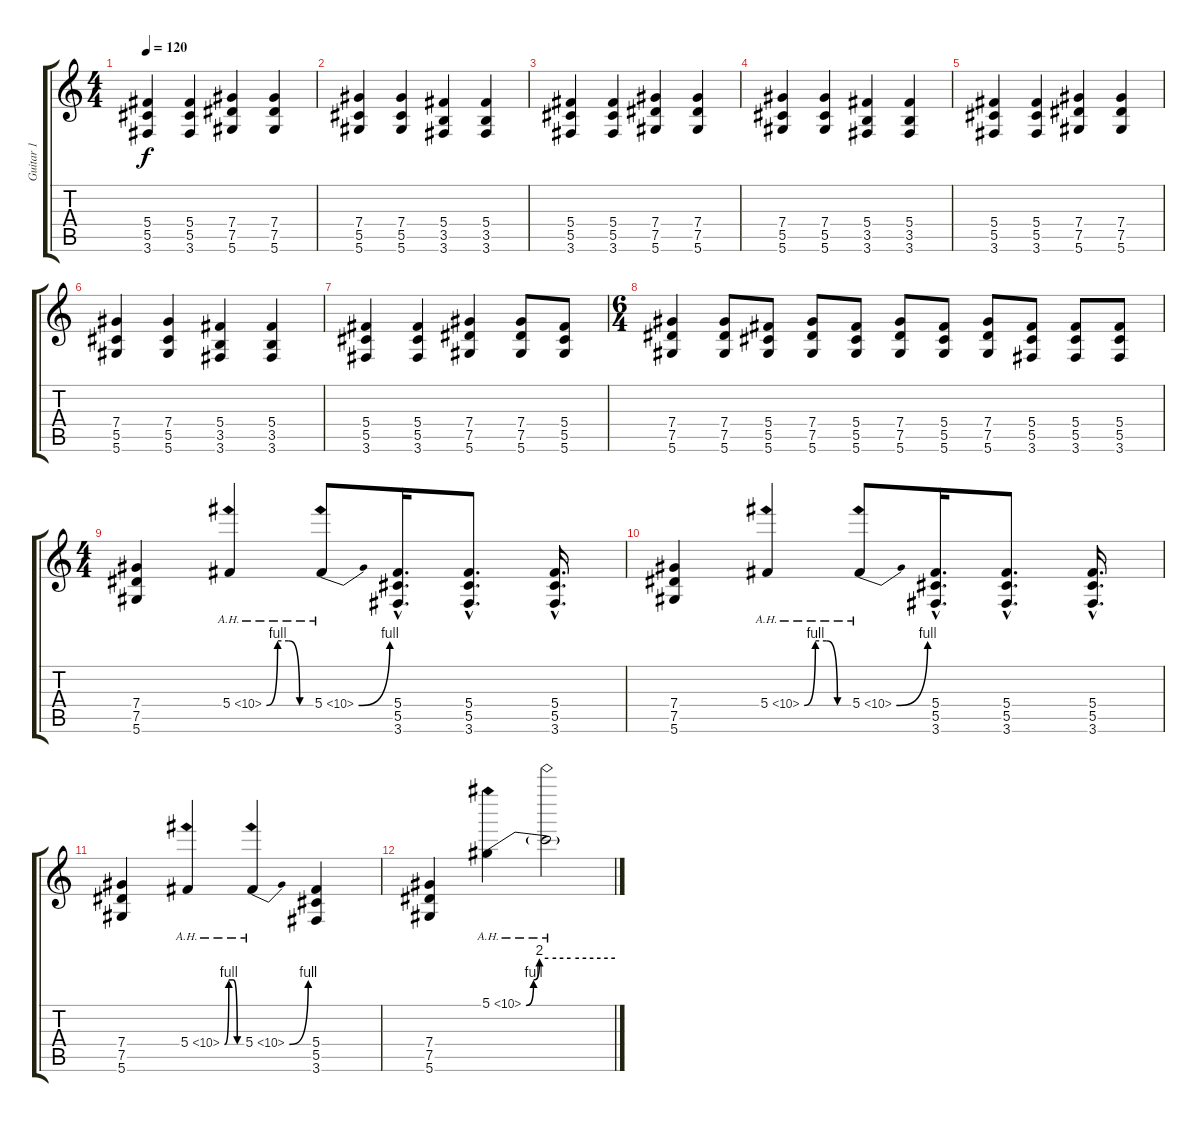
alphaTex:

\track ("Guitar 1" "Guitar 1") {instrument distortionguitar}
\staff {score tabs}
\tuning (Eb4 Bb3 Gb3 Db3 Ab2 Eb2) {hide}
\ts (4 4)
\tempo 120
\clef g2
\ks c
(5.4 5.5 3.6).4{dy f} (5.4 5.5 3.6).4 (7.4 7.5 5.6).4 (7.4 7.5 5.6).4 |
(7.4 5.5 5.6).4 (7.4 5.5 5.6).4 (5.4 3.5 3.6).4 (5.4 3.5 3.6).4 |
(5.4 5.5 3.6).4 (5.4 5.5 3.6).4 (7.4 7.5 5.6).4 (7.4 7.5 5.6).4 |
(7.4 5.5 5.6).4 (7.4 5.5 5.6).4 (5.4 3.5 3.6).4 (5.4 3.5 3.6).4 |
(5.4 5.5 3.6).4 (5.4 5.5 3.6).4 (7.4 7.5 5.6).4 (7.4 7.5 5.6).4 |
(7.4 5.5 5.6).4 (7.4 5.5 5.6).4 (5.4 3.5 3.6).4 (5.4 3.5 3.6).4 |
(5.4 5.5 3.6).4 (5.4 5.5 3.6).4 (7.4 7.5 5.6).4 (7.4 7.5 5.6).8 (5.4 5.5 5.6).8 |
\ts (6 4)
(7.4 7.5 5.6).4 (7.4 7.5 5.6).8 (5.4 5.5 5.6).8 (7.4 7.5 5.6).8 (5.4 5.5 5.6).8 (7.4 7.5 5.6).8 (5.4 5.5 5.6).8 (7.4 7.5 5.6).8 (5.4 5.5 3.6).8 (5.4 5.5 3.6).8 (5.4 5.5 3.6).8 |
\ts (4 4)
(7.4 7.5 5.6).4 5.4{be (custom 0 0 15 4 30 4 45 0 60 0) ah 5}.4 5.4{be (bend 0 0 60 4) ah 5}.8 (5.4{hac} 5.5{hac} 3.6{hac}).16{d} (5.4{hac} 5.5{hac} 3.6{hac}).8{d} (5.4{hac} 5.5{hac} 3.6{hac}).16{d} |
(7.4 7.5 5.6).4 5.4{be (custom 0 0 15 4 30 4 45 0 60 0) ah 5}.4 5.4{be (bend 0 0 60 4) ah 5}.8 (5.4{hac} 5.5{hac} 3.6{hac}).16{d} (5.4{hac} 5.5{hac} 3.6{hac}).8{d} (5.4{hac} 5.5{hac} 3.6{hac}).16{d} |
(7.4 7.5 5.6).4 5.4{be (custom 0 0 15 4 30 4 45 0 60 0) ah 5}.4 5.4{be (bend 0 0 60 4) ah 5}.4 (5.4 5.5 3.6).4 |
(7.4 7.5 5.6).4 5.1{be (custom 0 0 5 4 9 8 15 8 30 8 60 8) ah 5}.4 5.1{ah 9 t}.2
